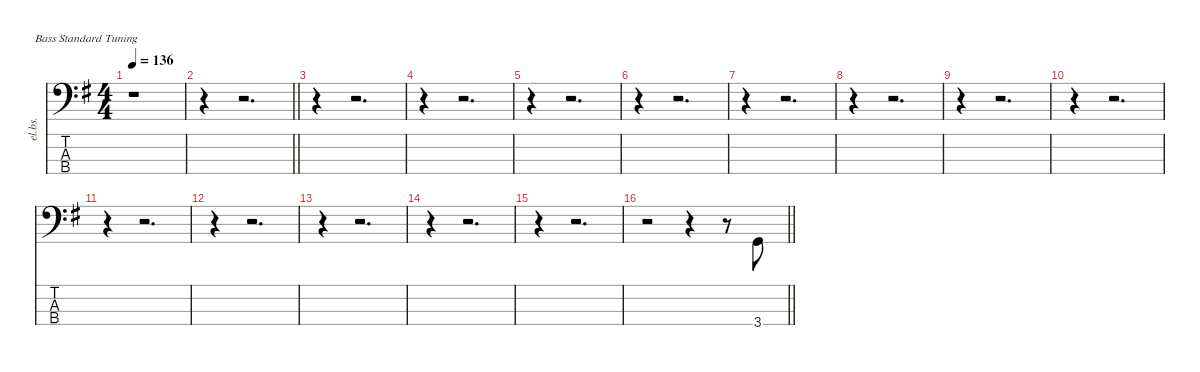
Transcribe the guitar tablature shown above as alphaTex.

\defaultSystemsLayout 4
\hideDynamics
\bracketExtendMode nobrackets
\otherSystemsTrackNameOrientation horizontal
\track ("Basse" "el.bs.") {instrument electricbassfinger}
\staff {score tabs}
\tuning (G2 D2 A1 E1)
\ts (4 4)
\beaming (8 2 2 2 2)
\tempo 136
\clef f4
\ks g
r.1{dy f instrument electricbassfinger beam Down} |
\barLineRight lightlight
r.4{beam Down} r.2{d beam Down} |
r.4{beam Down} r.2{d beam Down} |
r.4{beam Down} r.2{d beam Down} |
r.4{beam Down} r.2{d beam Down} |
r.4{beam Down} r.2{d beam Down} |
r.4{beam Down} r.2{d beam Down} |
r.4{beam Down} r.2{d beam Down} |
r.4{beam Down} r.2{d beam Down} |
r.4{beam Down} r.2{d beam Down} |
r.4{beam Down} r.2{d beam Down} |
r.4{beam Down} r.2{d beam Down} |
r.4{beam Down} r.2{d beam Down} |
r.4{beam Down} r.2{d beam Down} |
r.4{beam Down} r.2{d beam Down} |
\barLineRight lightlight
r.2{beam Down} r.4{beam Down} r.8{beam Down} 3.4{acc forcenatural}.8{beam Up}
